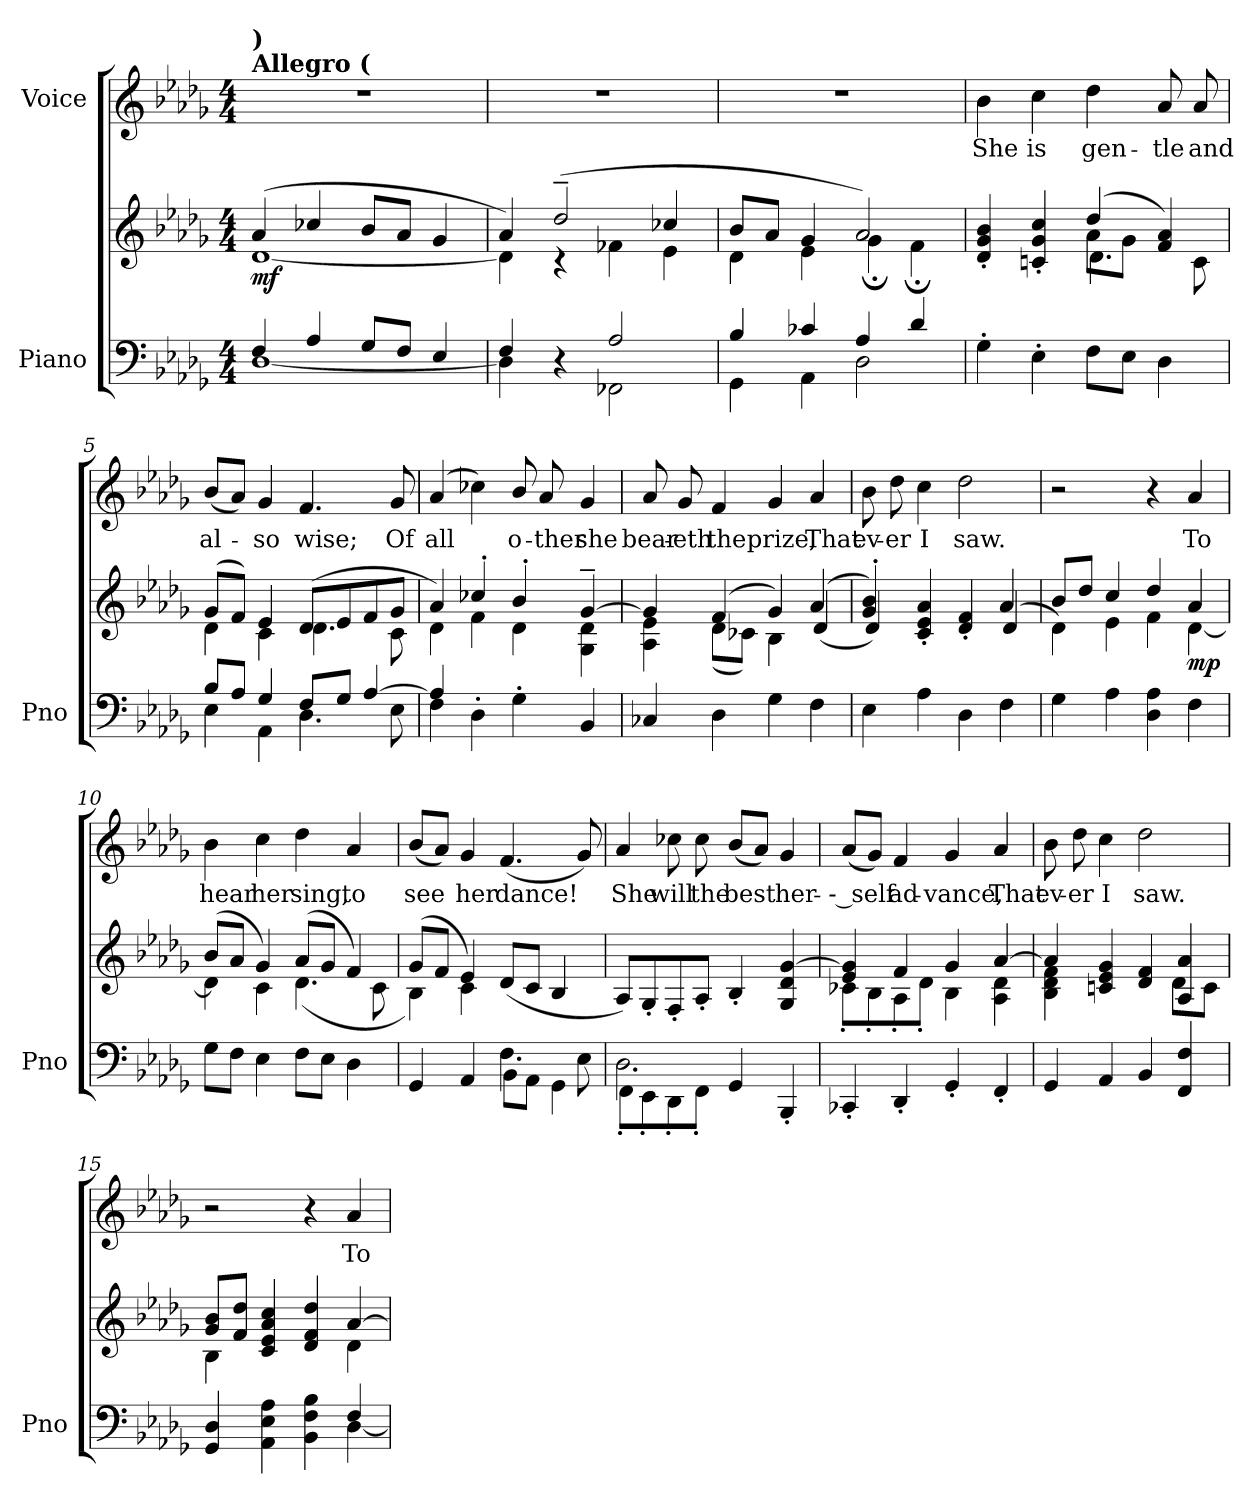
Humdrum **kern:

**kern	**kern	**dynam	**kern	**text
*part2	*part2	*part2	*part1	*part1
*staff3	*staff2	*staff2/3	*staff1	*staff1
*I"Piano	*	*	*I"Voice	*
*I'Pno	*	*	*	*
*clefF4	*clefG2	*	*clefG2	*
*k[b-e-a-d-g-]	*k[b-e-a-d-g-]	*	*k[b-e-a-d-g-]	*
*M4/4	*M4/4	*	*M4/4	*
*MM184	*MM184	*	*MM184	*
=1	=1	=1	=1	=1
*^	*^	*	*	*
!	!	!	!	!	!LO:TX:a:B:t=Allegro (	!
!	!	!	!	!	!LO:TX:a:B:t=)	!
!	!	!	!	!LO:DY:b	!	!
4F/	[1D-	(4a-/	[1d-	mf	1r	.
4A-/	.	4cc-X/	.	.	.	.
8G-/L	.	8b-/L	.	.	.	.
8F/J	.	8a-/J	.	.	.	.
4E-/	.	4g-/	.	.	.	.
=2	=2	=2	=2	=2	=2	=2
4F/	4D-\]	4a-/)	4d-\]	.	1r	.
4r	4ryy	(2dd-~/	4r	.	.	.
2A-/	2FF-X\	.	4f-X\	.	.	.
.	.	4cc-X/	4e-\	.	.	.
=3	=3	=3	=3	=3	=3	=3
4B-/	4GG-\	8b-/L	4d-\	.	1r	.
.	.	8a-/J	.	.	.	.
4c-X/	4AA-\	4g-/	4e-\	.	.	.
4A-/	2D-\	2a-/)	4g-;<\	.	.	.
4d-/	.	.	4f;<\	.	.	.
*v	*v	*	*	*	*	*
!!LO:LB:g=z
=4	=4	=4	=4	=4	=4
*	*	*^	*	*	*
!	!	!	!	!	!	!LO:LY:b
4G-'\	4d-/' 4g-/' 4b-/'	2ryy	2ryy	.	4b-\	She
!	!	!	!	!	!	!LO:LY:b
4E-'\	4cn/' 4g-/' 4cc/'	.	.	.	4cc\	is
!	!	!	!	!	!	!LO:LY:b
8F\L	(4dd-/	8a-\L	4.d-\	.	4dd-\	gen-
8E-\J	.	8g-\J	.	.	.	.
!	!	!	!	!	!	!LO:LY:b
4D-\	4f/ 4a-/)	4ryy	.	.	8a-/	-tle
!	!	!	!	!	!	!LO:LY:b
.	.	.	8c\	.	8a-/	and
=5	=5	=5	=5	=5	=5	=5
*^	*	*	*	*	*	*
!	!	!	!	!	!	!	!LO:LY:b
*	*	*	*v	*v	*	*	*
8B-/L	4E-\	(8g-/L	4d-\	.	(8b-/L	al-
8A-/J	.	8f/J)	.	.	8a-/J)	.
!	!	!	!	!	!	!LO:LY:b
4G-/	4AA-\	4e-/	4c\	.	4g-/	-so
!	!	!LO:N:head=solid	!	!	!	!LO:LY:b
8F/L	4.D-\	(8d-/L	4.d-\	.	4.f/	wise;
8G-/J	.	8e-/	.	.	.	.
[4A-/	.	8f/	.	.	.	.
!	!	!	!	!	!	!LO:LY:b
.	8E-\	8g-/J	8c\	.	8g-/	Of
=6	=6	=6	=6	=6	=6	=6
!	!	!	!	!	!	!LO:LY:b
4A-/]	4F\	4a-/)	4d-\	.	(4a-/	all
4D-'\	2.ryy	4cc-X'/	4f\	.	4cc-X\)	.
!	!	!	!	!	!	!LO:LY:b
4G-'\	.	4b-'/	4d-\	.	8b-/	o-
!	!	!	!	!	!	!LO:LY:b
.	.	.	.	.	8a-/	-ther
!	!	!	!	!	!	!LO:LY:b
4BB-/	.	[4g-~/	4G-\ 4d-\	.	4g-/	she
*v	*v	*	*	*	*	*
!!LO:LB:g=z
=7	=7	=7	=7	=7	=7
!	!	!	!	!	!LO:LY:b
4C-X/	4g-/]	4A-\ 4e-\	.	8a-/	bear-
!	!	!	!	!	!LO:LY:b
.	.	.	.	8g-/	-eth
!	!	!	!	!	!LO:LY:b
4D-\	(4f/	(8d-\L	.	4f/	the
.	.	8c-X\J)	.	.	.
!	!	!	!	!	!LO:LY:b
4G-\	4g-/)	4B-\	.	4g-/	prize,
!	!	!	!	!	!LO:LY:b
4F\	(4a-/	(<4d-/	.	4a-/	That
=8	=8	=8	=8	=8	=8
!	!	!	!	!	!LO:LY:b
4E-\	4g-/'> 4b-/'>)	4d-/)	.	8b-\	ev-
!	!	!	!	!	!LO:LY:b
.	.	.	.	8dd-\	-er
!	!	!	!	!	!LO:LY:b
4A-\	4c/' 4e-/' 4a-/'	2ryy	.	4cc\	I
!	!	!	!	!	!LO:LY:b
4D-\	4d-/' 4f/'	.	.	2dd-\	saw.
4F\	4a-/	(<4d-/	.	.	.
=9	=9	=9	=9	=9	=9
4G-\	8b-/L	4d-\)	.	2r	.
.	8dd-/J	.	.	.	.
4A-\	4cc/	4e-\	.	.	.
4D-\ 4A-\	4dd-/	4f\	.	4r	.
!	!	!	!LO:DY:b	!	!LO:LY:b
4F\	4a-/	[4d-\	mp	4a-/	To
!!LO:PB:g=z
=10	=10	=10	=10	=10	=10
!	!	!	!	!	!LO:LY:b
8G-\L	(8b-/L	4d-\]	.	4b-\	hear
8F\J	8a-/J	.	.	.	.
!	!	!	!	!	!LO:LY:b
4E-\	4g-/)	4c\	.	4cc\	her
!	!	!	!	!	!LO:LY:b
8F\L	(8a-/L	(4.d-\	.	4dd-\	sing,
8E-\J	8g-/J	.	.	.	.
!	!	!	!	!	!LO:LY:b
4D-\	4f/)	.	.	4a-/	to
.	.	8c\	.	.	.
=11	=11	=11	=11	=11	=11
*^	*	*	*	*	*
!	!	!	!	!	!	!LO:LY:b
2ryy	4GG-/	(8g-/L	4B-\)	.	(8b-/L	see
.	.	8f/J	.	.	8a-/J)	.
!	!	!	!	!	!	!LO:LY:b
.	4AA-/	4e-/)	4c\	.	4g-/	her
!	!	!	!	!	!	!LO:LY:b
4.F\	8BB-\L	(<8d-/L	2ryy	.	(4.f/	dance!
.	8AA-\J	8c/J	.	.	.	.
.	4GG-\	4B-/	.	.	.	.
8E-\	.	.	.	.	8g-/)	.
*	*	*v	*v	*	*	*
=12	=12	=12	=12	=12	=12
!	!	!	!	!	!LO:LY:b
2.D-\	8FF'\L	8A-/L)	.	4a-/	She
.	8EE-'\	8G-'</	.	.	.
!	!	!	!	!	!LO:LY:b
.	8DD-'\	8F'</	.	8cc-X\	will
!	!	!	!	!	!LO:LY:b
.	8FF'\J	8A-'</J	.	8cc-\	the
!	!	!	!	!	!LO:LY:b
.	4GG-/	4B-'</	.	(8b-/L	best
.	.	.	.	8a-/J)	.
!	!	!	!	!	!LO:LY:b
4ryy	4BBB-'/	4G-/ 4d-/ [4g-/	.	4g-/	her-
!!LO:LB:g=z
=13	=13	=13	=13	=13	=13
*	*	*^	*	*	*
!	!	!	!	!	!	!LO:LY:b
*v	*v	*	*	*	*	*
4CC-X'/	4e-/ 4g-/]	8c-X'\L	.	(8a-/L	-- self
.	.	8B-'\	.	8g-/J)	.
!	!	!	!	!	!LO:LY:b
4DD-'/	4f/	8A-'\	.	4f/	ad-
.	.	8d-'\J	.	.	.
!	!	!	!	!	!LO:LY:b
4GG-'/	4g-/	4B-\	.	4g-/	-vance,
!	!	!	!	!	!LO:LY:b
4FF'/	[4a-/	4A-\ 4d-\	.	4a-/	That
=14	=14	=14	=14	=14	=14
!	!	!	!	!	!LO:LY:b
4GG-/	4a-/]	4B-\ 4d-\ 4f\	.	8b-\	ev-
!	!	!	!	!	!LO:LY:b
.	.	.	.	8dd-\	-er
!	!	!	!	!	!LO:LY:b
4AA-/	4cn/ 4e-/ 4g-/	2ryy	.	4cc\	I
!	!	!	!	!	!LO:LY:b
4BB-/	4d-/ 4f/	.	.	2dd-\	saw.
4FF/ 4F/	4A-/ 4a-/	8d-\L	.	.	.
.	.	8c\J	.	.	.
=15	=15	=15	=15	=15	=15
*^	*	*	*	*	*
4GG-/ 4D-/	2.ryy	8g-/ 8b-/L	4B-\	.	2r	.
.	.	8f/ 8dd-/J	.	.	.	.
4AA-\ 4E-\ 4A-\	.	4c/ 4e-/ 4a-/ 4cc/	2ryy	.	.	.
4BB-\ 4F\ 4B-\	.	4d-/ 4f/ 4dd-/	.	.	4r	.
!	!	!	!	!LO:DY:b	!	!LO:LY:b
!	!	!	!	!LO:DY:n=1:b	!	!
4F/	[4D-\	[4a-/	4d-\	p other-dynamics	4a-/	To
*v	*v	*	*	*	*	*
*	*v	*v	*	*	*
=	=	=	=	=
*-	*-	*-	*-	*-
